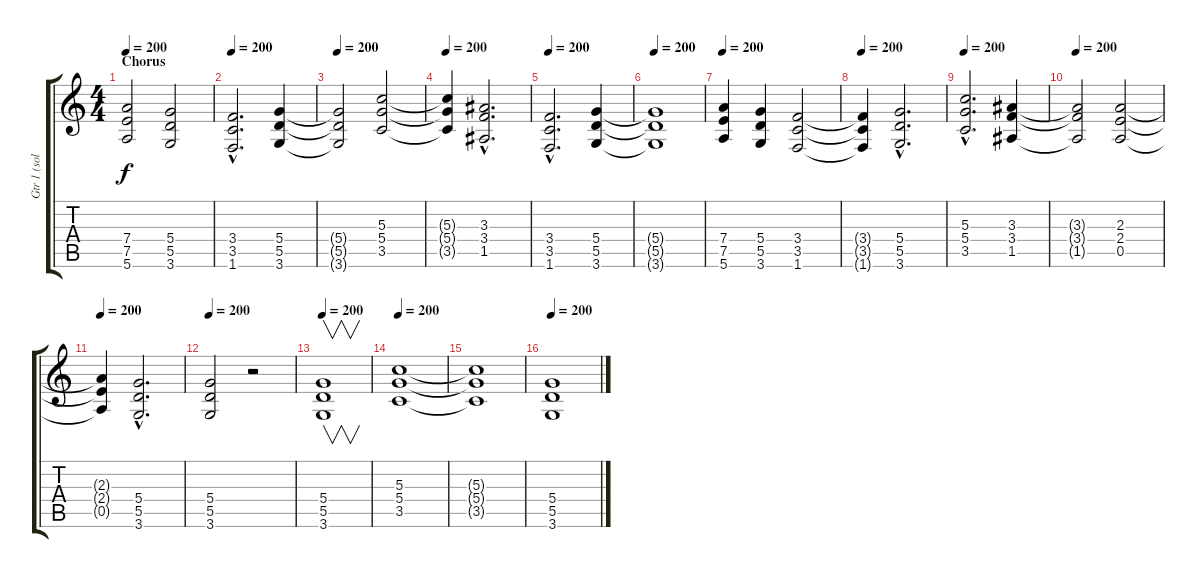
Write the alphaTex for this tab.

\track ("Gtr 1 (solos)" "Gtr 1 (sol") {instrument overdrivenguitar}
\staff {score tabs}
\tuning (E4 B3 G3 D3 A2 E2) {hide}
\ts (4 4)
\section ("" "Chorus")
\tempo 200
\clef g2
\ks c
(7.4 7.5 5.6).2{dy f} (5.4 5.5 3.6).2 |
\tempo 200
(3.4{hac} 3.5{hac} 1.6{hac}).2{d} (5.4 5.5 3.6).4 |
\tempo 200
(5.4{t} 5.5{t} 3.6{t}).2 (5.3 5.4 3.5).2 |
\tempo 200
(5.3{t} 5.4{t} 3.5{t}).4 (3.3{hac} 3.4{hac} 1.5{hac}).2{d} |
\tempo 200
(3.4{hac} 3.5{hac} 1.6{hac}).2{d} (5.4 5.5 3.6).4 |
\tempo 200
(5.4{t} 5.5{t} 3.6{t}).1 |
\tempo 200
(7.4 7.5 5.6).4 (5.4 5.5 3.6).4 (3.4 3.5 1.6).2 |
\tempo 200
(3.4{t} 3.5{t} 1.6{t}).4 (5.4{hac} 5.5{hac} 3.6{hac}).2{d} |
\tempo 200
(5.3{hac} 5.4{hac} 3.5{hac}).2{d} (3.3 3.4 1.5).4 |
\tempo 200
(3.3{t} 3.4{t} 1.5{t}).2 (2.3 2.4 0.5).2 |
\tempo 200
(2.3{t} 2.4{t} 0.5{t}).4 (5.4{hac} 5.5{hac} 3.6{hac}).2{d} |
\tempo 200
(5.4 5.5 3.6).2 r.2 |
\tempo 200
(5.4 5.5 3.6).1{v} |
\tempo 200
(5.3 5.4 3.5).1 |
(5.3{t} 5.4{t} 3.5{t}).1 |
\tempo 200
(5.4 5.5 3.6).1
